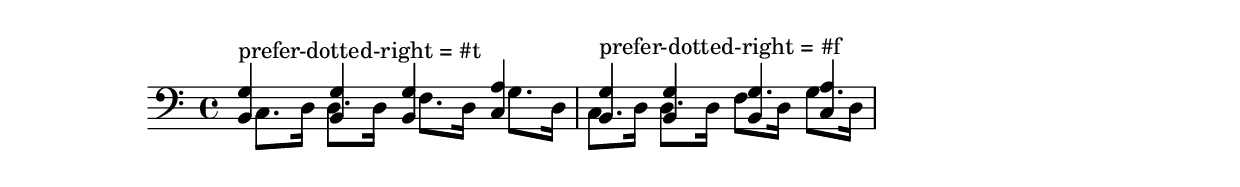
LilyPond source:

\version "2.17.6"
\header {

    texidoc = "If dotted note heads must remain on the left side,
collision resolution moves the dots to the right."

}

\layout { ragged-right = ##t }

\relative c {
  \clef bass
  \override Staff.NoteCollision.prefer-dotted-right = ##t
  << <b g' >4 ^"prefer-dotted-right = #t" \\ { c8. d16 } >>
  << <b g' >4 \\ { d8. d16 } >>
  << <b g' >4 \\ { f'8. d16 } >>
  << <c a' >4 \\ { g'8. d16 } >>
  \override Staff.NoteCollision.prefer-dotted-right = ##f
  << <b g' >4 ^"prefer-dotted-right = #f" \\ { c8. d16 } >>
  << <b g' >4 \\ { d8. d16 } >>
  << <b g' >4 \\ { f'8. d16 } >>
  << <c a' >4 \\ { g'8. d16 } >>
}
